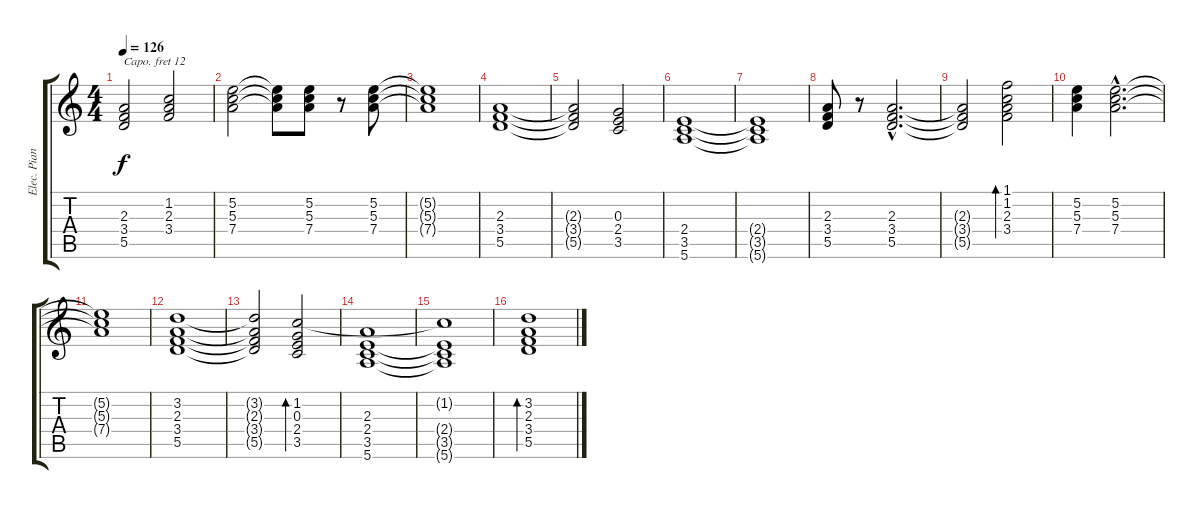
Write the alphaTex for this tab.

\track ("Elec. Piano (Right Hand)" "Elec. Pian") {instrument electricgrandpiano}
\staff {score tabs}
\capo 12
\tuning (E4 B3 G3 D3 A2 E2) {hide}
\ts (4 4)
\tempo 126
\clef g2
\ks c
(2.3{t} 3.4{t} 5.5{t}).2{dy f} (1.2 2.3 3.4).2 |
(5.2 5.3 7.4).2 (5.2{t} 5.3{t} 7.4{t}).8 (5.2 5.3 7.4).8 r.8 (5.2 5.3 7.4).8 |
(5.2{t} 5.3{t} 7.4{t}).1 |
(2.3 3.4 5.5).1 |
(2.3{t} 3.4{t} 5.5{t}).2 (0.3 2.4 3.5).2 |
(2.4 3.5 5.6).1 |
(2.4{t} 3.5{t} 5.6{t}).1 |
(2.3 3.4 5.5).8 r.8 (2.3{hac} 3.4{hac} 5.5{hac}).2{d} |
(2.3{t} 3.4{t} 5.5{t}).2 (1.1 1.2 2.3 3.4).2{bd 240} |
(5.2 5.3 7.4).4 (5.2{hac} 5.3{hac} 7.4{hac}).2{d} |
(5.2{t} 5.3{t} 7.4{t}).1 |
(3.2 2.3 3.4 5.5).1 |
(3.2{t} 2.3{t} 3.4{t} 5.5{t}).2 (1.2 0.3 2.4 3.5).2{bd 240} |
(2.3 2.4 3.5 5.6).1 |
(1.2{t} 2.4{t} 3.5{t} 5.6{t}).1 |
(3.2 2.3 3.4 5.5).1{bd 240}
